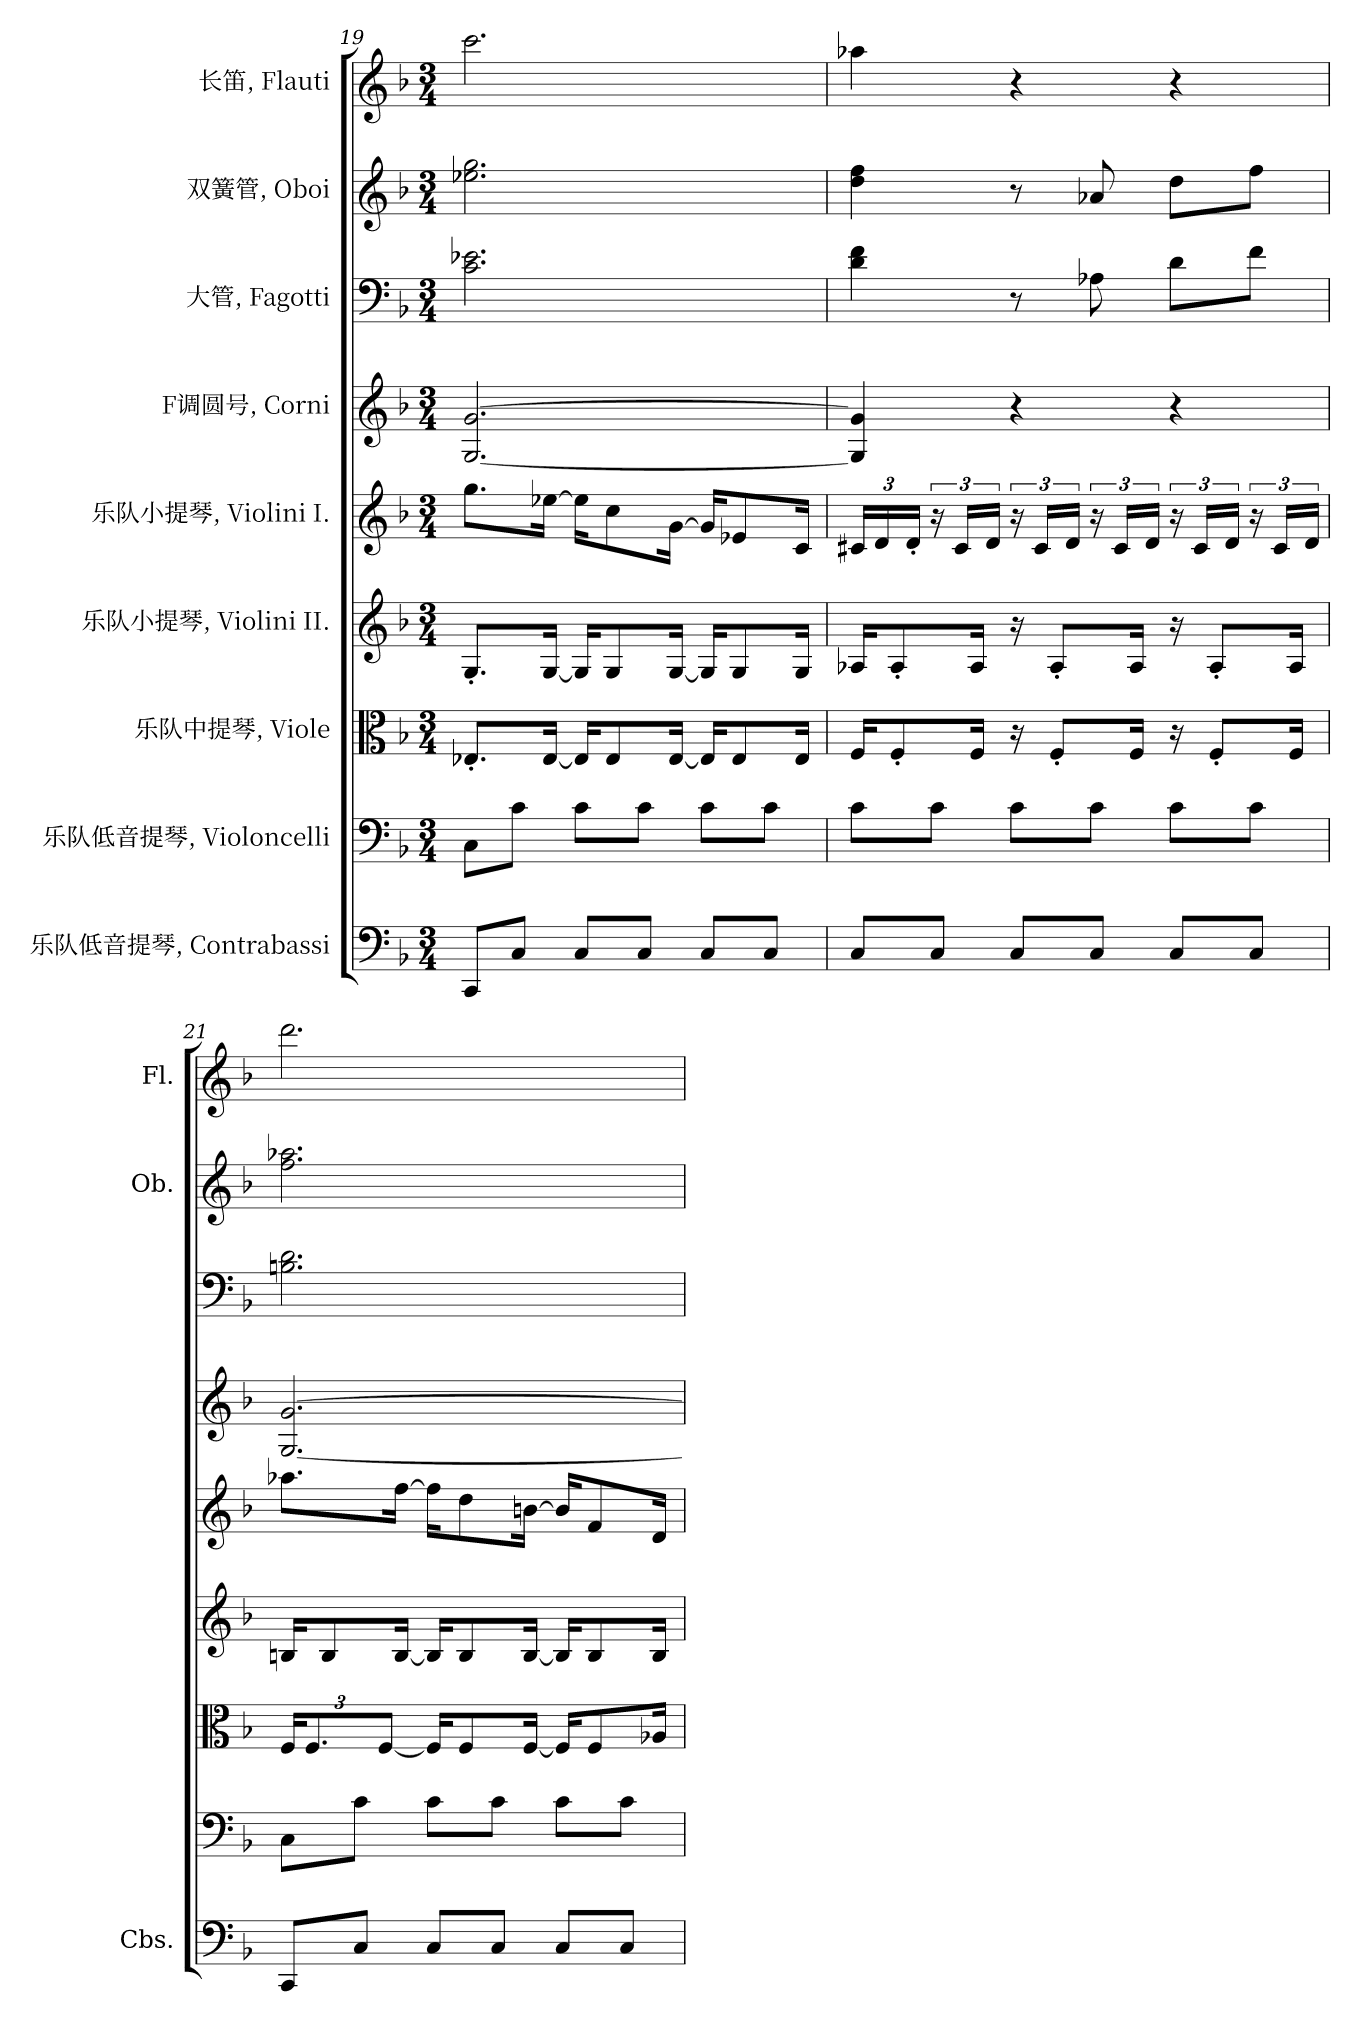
**kern	**kern	**kern	**kern	**kern	**kern	**kern	**kern	**kern
*part9	*part8	*part7	*part6	*part5	*part4	*part3	*part2	*part1
*staff9	*staff8	*staff7	*staff6	*staff5	*staff4	*staff3	*staff2	*staff1
*I"乐队低音提琴, Contrabassi	*I"乐队低音提琴, Violoncelli	*I"乐队中提琴, Viole	*I"乐队小提琴, Violini II.	*I"乐队小提琴, Violini I.	*I"F调圆号, Corni	*I"大管, Fagotti	*I"双簧管, Oboi	*I"长笛, Flauti
*I'Cbs.	*	*	*	*	*	*	*I'Ob.	*I'Fl.
!!LO:PB:g=z
*clefF4	*clefF4	*clefC3	*clefG2	*clefG2	*clefG2	*clefF4	*clefG2	*clefG2
*ITrd7c12	*ITrd7c12	*	*	*	*ITrd4c7	*	*	*
*k[b-]	*k[b-]	*k[b-]	*k[b-]	*k[b-]	*k[b-e-]	*k[b-]	*k[b-]	*k[b-]
*M3/4	*M3/4	*M3/4	*M3/4	*M3/4	*M3/4	*M3/4	*M3/4	*M3/4
=19	=19	=19	=19	=19	=19	=19	=19	=19
8CCC/L	8CC\L	8.E-X'/L	8.G'/L	8.gg\L	[2.C/ [2.c/	2.c\ 2.e-X\	2.ee-X\ 2.gg\	2.ccc\
8CC/J	8C\J	.	.	.	.	.	.	.
.	.	[16E-/Jk	[16G/Jk	[16ee-X\Jk	.	.	.	.
8CC/L	8C\L	16E-/KL]	16G/KL]	16ee-\KL]	.	.	.	.
.	.	8E-/	8G/	8cc\	.	.	.	.
8CC/J	8C\J	.	.	.	.	.	.	.
.	.	[16E-/Jk	[16G/Jk	[16g\Jk	.	.	.	.
8CC/L	8C\L	16E-/KL]	16G/KL]	16g/KL]	.	.	.	.
.	.	8E-/	8G/	8e-X/	.	.	.	.
8CC/J	8C\J	.	.	.	.	.	.	.
.	.	16E-/Jk	16G/Jk	16c/Jk	.	.	.	.
=20	=20	=20	=20	=20	=20	=20	=20	=20
*	*	*	*	*Xbrackettup	*	*	*	*
8CC/L	8C\L	16F/KL	16A-X/KL	24c#X/LL	4C/] 4c/]	4d\ 4f\	4dd\ 4ff\	4aa-X\
.	.	.	.	24d/	.	.	.	.
.	.	8F'/	8A-'/	.	.	.	.	.
.	.	.	.	24d'/JJ	.	.	.	.
*	*	*	*	*brackettup	*	*	*	*
8CC/J	8C\J	.	.	24r	.	.	.	.
.	.	.	.	24c#/LL	.	.	.	.
.	.	16F/Jk	16A-/Jk	.	.	.	.	.
.	.	.	.	24d/JJ	.	.	.	.
8CC/L	8C\L	16r	16r	24r	4r	8r	8r	4r
.	.	.	.	24c#/LL	.	.	.	.
.	.	8F'/L	8A-'/L	.	.	.	.	.
.	.	.	.	24d/JJ	.	.	.	.
8CC/J	8C\J	.	.	24r	.	8A-X\	8a-X/	.
.	.	.	.	24c#/LL	.	.	.	.
.	.	16F/Jk	16A-/Jk	.	.	.	.	.
.	.	.	.	24d/JJ	.	.	.	.
8CC/L	8C\L	16r	16r	24r	4r	8d\L	8dd\L	4r
.	.	.	.	24c#/LL	.	.	.	.
.	.	8F'/L	8A-'/L	.	.	.	.	.
.	.	.	.	24d/JJ	.	.	.	.
8CC/J	8C\J	.	.	24r	.	8f\J	8ff\J	.
.	.	.	.	24c#/LL	.	.	.	.
.	.	16F/Jk	16A-/Jk	.	.	.	.	.
.	.	.	.	24d/JJ	.	.	.	.
=21	=21	=21	=21	=21	=21	=21	=21	=21
*	*	*Xbrackettup	*	*	*	*	*	*
8CCC/L	8CC\L	24F/KL	16Bn/KL	8.aa-X\L	[2.C/ [2.c/	2.Bn\ 2.d\	2.ff\ 2.aa-X\	2.ddd\
.	.	12.F/	.	.	.	.	.	.
.	.	.	8B/	.	.	.	.	.
8CC/J	8C\J	.	.	.	.	.	.	.
.	.	[12F/J	.	.	.	.	.	.
.	.	.	[16B/Jk	[16ff\Jk	.	.	.	.
8CC/L	8C\L	16F/KL]	16B/KL]	16ff\KL]	.	.	.	.
.	.	8F/	8B/	8dd\	.	.	.	.
8CC/J	8C\J	.	.	.	.	.	.	.
.	.	[16F/Jk	[16B/Jk	[16bn\Jk	.	.	.	.
8CC/L	8C\L	16F/KL]	16B/KL]	16b/KL]	.	.	.	.
.	.	8F/	8B/	8f/	.	.	.	.
8CC/J	8C\J	.	.	.	.	.	.	.
.	.	16A-X/Jk	16B/Jk	16d/Jk	.	.	.	.
=	=	=	=	=	=	=	=	=
*-	*-	*-	*-	*-	*-	*-	*-	*-
